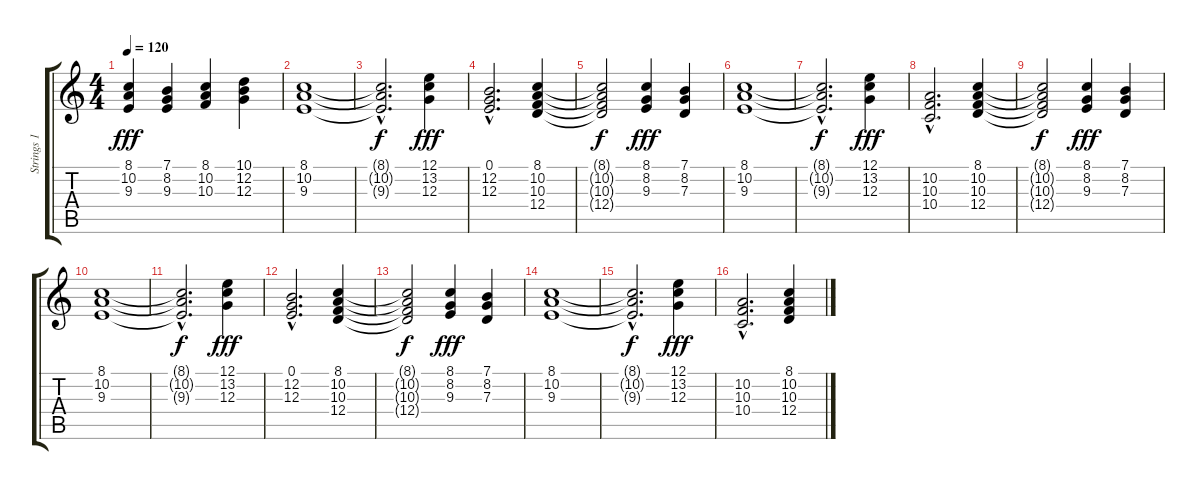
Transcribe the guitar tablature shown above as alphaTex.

\track ("Strings 1" "Strings 1") {instrument stringensemble1}
\staff {score tabs}
\tuning (E4 B3 G3 D3 A2 E2) {hide}
\ts (4 4)
\tempo 120
\clef g2
\ks c
(8.1 10.2 9.3).4{dy fff} (7.1 8.2 9.3).4 (8.1 10.2 10.3).4 (10.1 12.2 12.3).4 |
(8.1 10.2 9.3).1 |
(8.1{hac t} 10.2{hac t} 9.3{hac t}).2{d dy f} (12.1 13.2 12.3).4{dy fff} |
(0.1{hac} 12.2{hac} 12.3{hac}).2{d} (8.1 10.2 10.3 12.4).4 |
(8.1{t} 10.2{t} 10.3{t} 12.4{t}).2{dy f} (8.1 8.2 9.3).4{dy fff} (7.1 8.2 7.3).4 |
(8.1 10.2 9.3).1 |
(8.1{hac t} 10.2{hac t} 9.3{hac t}).2{d dy f} (12.1 13.2 12.3).4{dy fff} |
(10.2{hac} 10.3{hac} 10.4{hac}).2{d} (8.1 10.2 10.3 12.4).4 |
(8.1{t} 10.2{t} 10.3{t} 12.4{t}).2{dy f} (8.1 8.2 9.3).4{dy fff} (7.1 8.2 7.3).4 |
(8.1 10.2 9.3).1 |
(8.1{hac t} 10.2{hac t} 9.3{hac t}).2{d dy f} (12.1 13.2 12.3).4{dy fff} |
(0.1{hac} 12.2{hac} 12.3{hac}).2{d} (8.1 10.2 10.3 12.4).4 |
(8.1{t} 10.2{t} 10.3{t} 12.4{t}).2{dy f} (8.1 8.2 9.3).4{dy fff} (7.1 8.2 7.3).4 |
(8.1 10.2 9.3).1 |
(8.1{hac t} 10.2{hac t} 9.3{hac t}).2{d dy f} (12.1 13.2 12.3).4{dy fff} |
(10.2{hac} 10.3{hac} 10.4{hac}).2{d} (8.1 10.2 10.3 12.4).4
